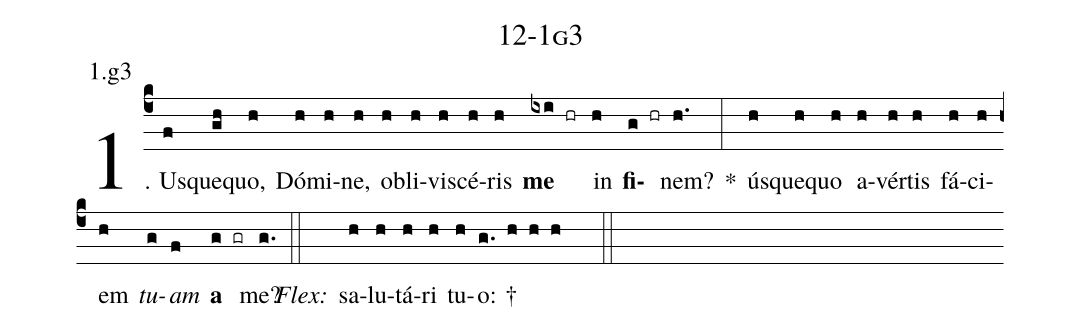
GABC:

name: 12-1g3;
annotation: 1.g3;
%%
(c4)1. Us(f)que(gh)quo,(h) Dó(h)mi(h)ne,(h) ob(h)li(h)vi(h)scé(h)ris(h) <b>me</b>(ixi hr) in(h) <b>fi</b>(g hr)nem?(h.) *(:) ús(h)que(h)quo(h) a(h)vér(h)tis(h) fá(h)ci(h)em(h) <i>tu</i>(g)<i>am</i>(f) <b>a</b>(g gr) me?(g.) (::)
<i>Flex:</i>()  sa(h)lu(h)tá(h)ri(h) tu(h)o: †(g. h h h  ::)
